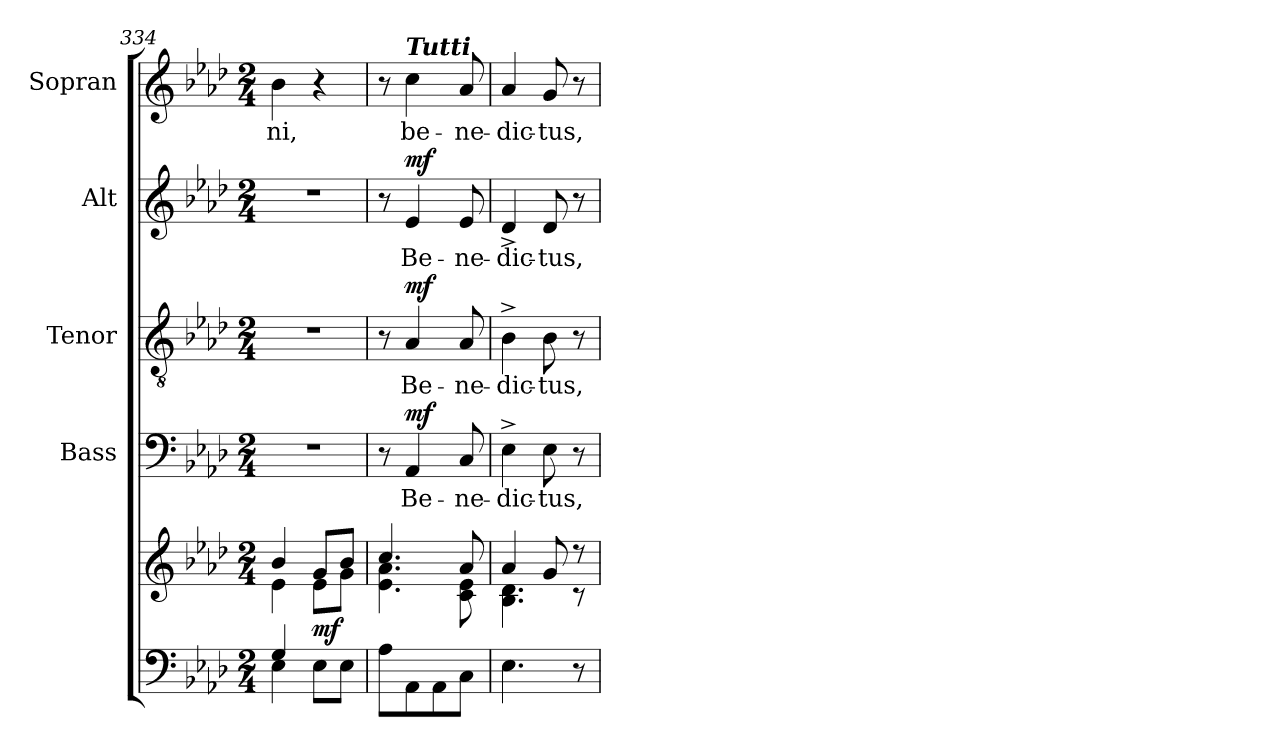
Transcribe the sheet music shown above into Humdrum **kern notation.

**kern	**kern	**dynam	**kern	**text	**dynam	**kern	**text	**dynam	**kern	**text	**dynam	**kern	**text
*part5	*part5	*part5	*part4	*part4	*part4	*part3	*part3	*part3	*part2	*part2	*part2	*part1	*part1
*staff6	*staff5	*staff5/6	*staff4	*staff4	*staff4	*staff3	*staff3	*staff3	*staff2	*staff2	*staff2	*staff1	*staff1
*	*	*	*I"Bass	*	*	*I"Tenor	*	*	*I"Alt	*	*	*I"Sopran	*
*	*	*	*I'B.	*	*	*I'T.	*	*	*I'A.	*	*	*I'S.	*
*clefF4	*clefG2	*	*clefF4	*	*	*clefGv2	*	*	*clefG2	*	*	*clefG2	*
*k[b-e-a-d-]	*k[b-e-a-d-]	*	*k[b-e-a-d-]	*	*	*k[b-e-a-d-]	*	*	*k[b-e-a-d-]	*	*	*k[b-e-a-d-]	*
*A-:	*A-:	*	*A-:	*	*	*A-:	*	*	*A-:	*	*	*A-:	*
*M2/4	*M2/4	*	*M2/4	*	*	*M2/4	*	*	*M2/4	*	*	*M2/4	*
=334	=334	=334	=334	=334	=334	=334	=334	=334	=334	=334	=334	=334	=334
*^	*^	*	*	*	*	*	*	*	*	*	*	*	*
!	!	!	!	!	!	!	!	!	!	!	!	!	!	!	!LO:LY:b
4G/	4E-\	4b-/	4e-\	.	2r	.	.	2r	.	.	2r	.	.	4b-\	-ni,
!	!	!	!	!LO:DY:b	!	!	!	!	!	!	!	!	!	!	!
4ryy	8E-\L	8g/L	8e-\L	mf	.	.	.	.	.	.	.	.	.	4r	.
.	8E-\J	8b-/J	8g\J	.	.	.	.	.	.	.	.	.	.	.	.
*v	*v	*	*	*	*	*	*	*	*	*	*	*	*	*	*
=335	=335	=335	=335	=335	=335	=335	=335	=335	=335	=335	=335	=335	=335	=335
8A-\L	4.cc/	4.e-\ 4.a-\	.	8r	.	.	8r	.	.	8r	.	.	8r	.
!	!	!	!	!	!	!	!	!	!	!	!	!	!LO:TX:a:Bi:t=Tutti	!
!	!	!	!	!	!LO:LY:b	!LO:DY:a	!	!LO:LY:b	!LO:DY:a	!	!LO:LY:b	!LO:DY:a	!	!LO:LY:b
8AA-\	.	.	.	4AA-/	Be-	mf	4A-/	Be-	mf	4e-/	Be-	mf	4cc\	be-
8AA-\	.	.	.	.	.	.	.	.	.	.	.	.	.	.
!	!	!	!	!	!LO:LY:b	!	!	!LO:LY:b	!	!	!LO:LY:b	!	!	!LO:LY:b
8C\J	8a-/	8c\ 8e-\	.	8C/	-ne-	.	8A-/	-ne-	.	8e-/	-ne-	.	8a-/	-ne-
=336	=336	=336	=336	=336	=336	=336	=336	=336	=336	=336	=336	=336	=336	=336
!	!	!	!	!	!LO:LY:b	!	!	!LO:LY:b	!	!	!LO:LY:b	!	!	!LO:LY:b
4.E-\	4a-/	4.B-\ 4.d-\	.	4E-^>\	-dic-	.	4B-^>\	-dic-	.	4d-^>/	-dic-	.	4a-/	-dic-
!	!	!	!	!	!LO:LY:b	!	!	!LO:LY:b	!	!	!LO:LY:b	!	!	!LO:LY:b
.	8g/	.	.	8E-\	-tus,	.	8B-\	-tus,	.	8d-/	-tus,	.	8g/	-tus,
8r	8r	8r	.	8r	.	.	8r	.	.	8r	.	.	8r	.
*	*v	*v	*	*	*	*	*	*	*	*	*	*	*	*
=	=	=	=	=	=	=	=	=	=	=	=	=	=
*-	*-	*-	*-	*-	*-	*-	*-	*-	*-	*-	*-	*-	*-
